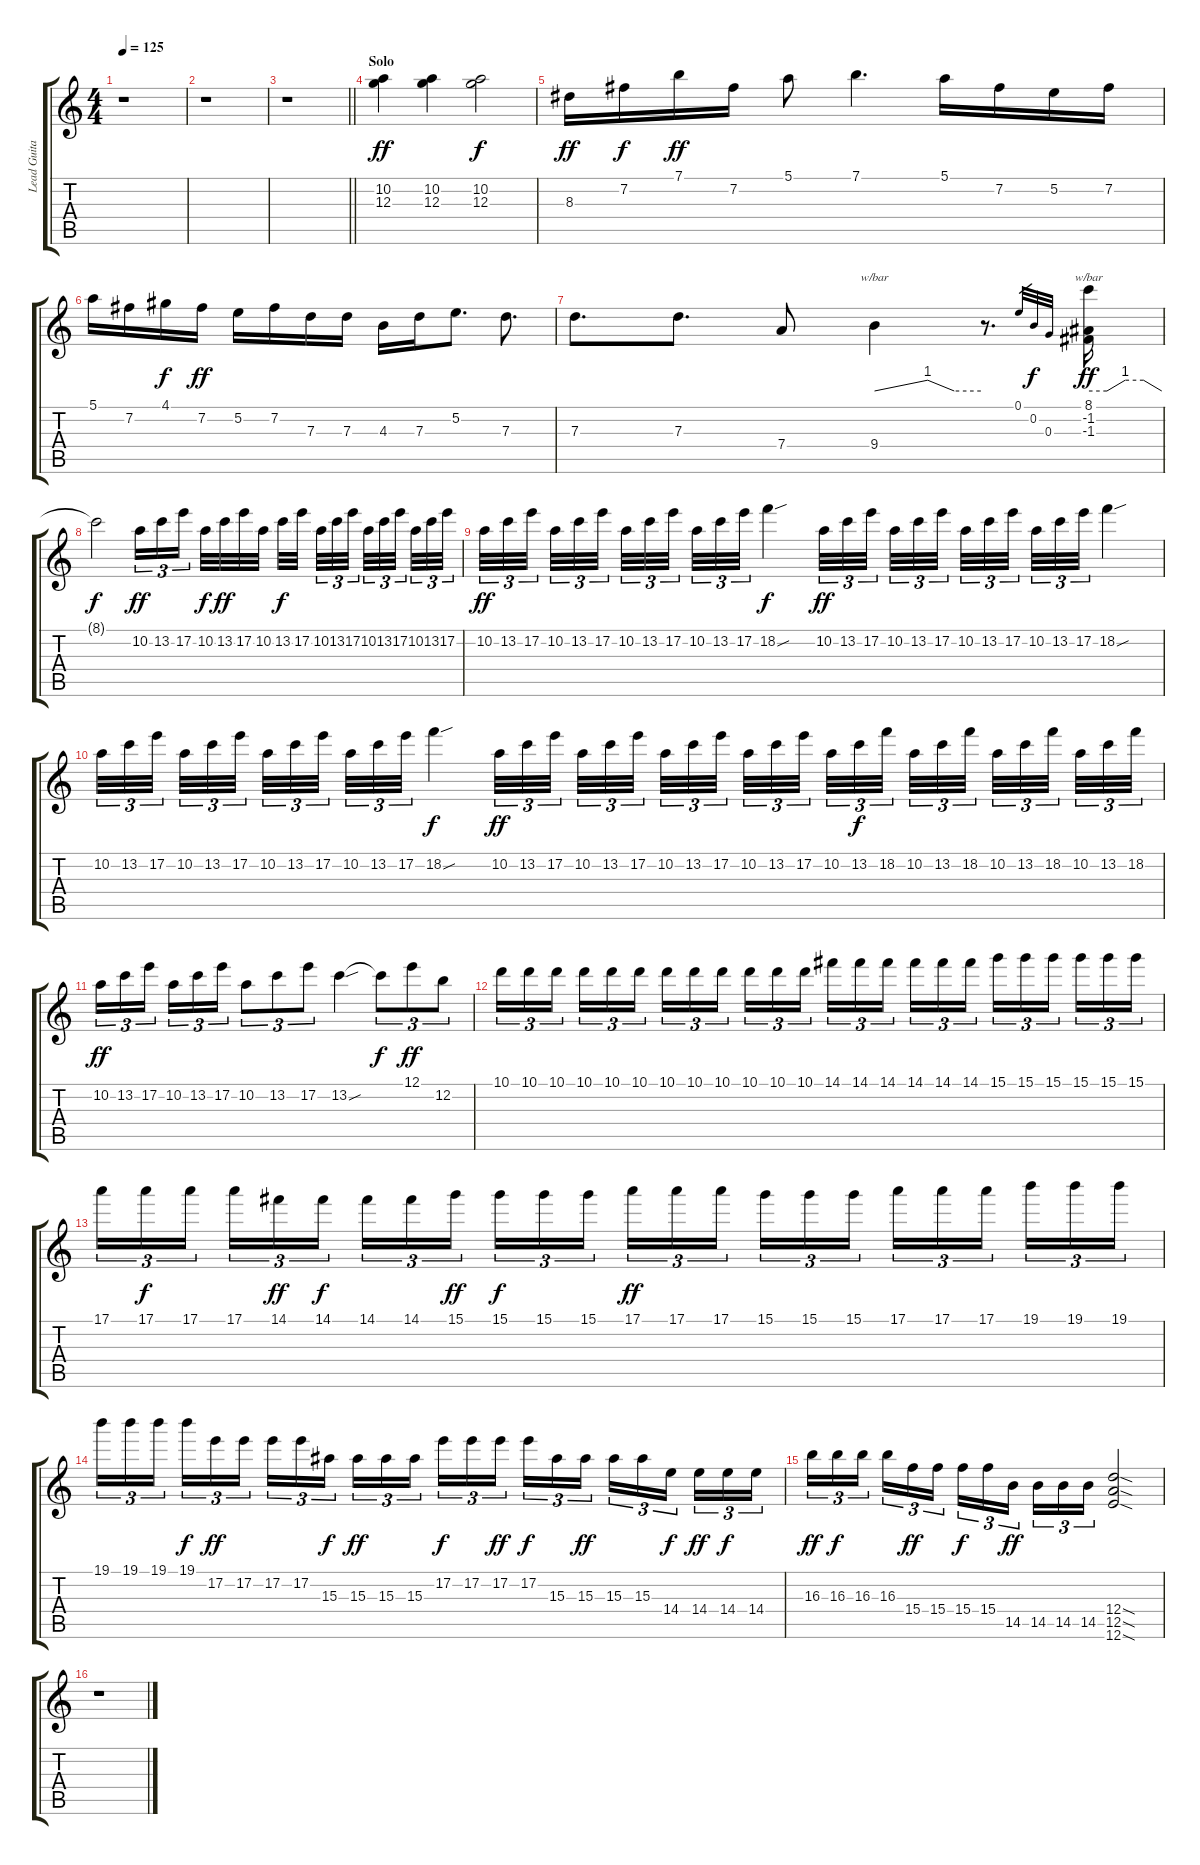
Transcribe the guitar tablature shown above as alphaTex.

\track ("Lead Guitar" "Lead Guita") {instrument overdrivenguitar}
\staff {score tabs}
\tuning (E4 B3 G3 D3 A2 E2) {hide}
\ts (4 4)
\tempo 125
\clef g2
\ks c
r.1{dy f} |
r.1 |
\barLineRight lightlight
r.1 |
\section ("" "Solo")
(10.2 12.3).4{dy ff instrument overdrivenguitar} (10.2 12.3).4 (10.2 12.3).2{dy f} |
8.3.16{dy ff} 7.2.16{dy f} 7.1.16{dy ff} 7.2.16 5.1.8 7.1.4{d} 5.1.16 7.2.16 5.2.16 7.2.16 |
5.1.16 7.2.16 4.1.16{dy f} 7.2.16{dy ff} 5.2.16 7.2.16 7.3.16 7.3.16 4.3.16 7.3.16 5.2.8{d} 7.3.8{d} |
7.3.8{d} 7.3.8{d} 7.4.8 9.4.4{tbe (custom default 0 0 30 4 45 0 60 0)} r.8{d} 0.1.32{gr} 0.2.32{gr dy f} 0.3.32{gr} (8.1 -1.2 -1.3).16{tbe (custom default 0 0 15 0 30 4 45 4 60 0) dy ff} |
8.1{t}.2{dy f} 10.2.16{tu (3 2) dy ff} 13.2.16{tu (3 2)} 17.2.16{tu (3 2) beam splitsecondary} 10.2.32{dy f} 13.2.32{dy ff} 17.2.32 10.2.32 13.2.32{dy f} 17.2.32{beam splitsecondary} 10.2.32{tu (3 2)} 13.2.32{tu (3 2)} 17.2.32{tu (3 2) beam splitsecondary} 10.2.32{tu (3 2)} 13.2.32{tu (3 2)} 17.2.32{tu (3 2) beam splitsecondary} 10.2.32{tu (3 2)} 13.2.32{tu (3 2)} 17.2.32{tu (3 2)} |
10.2.32{tu (3 2) dy ff} 13.2.32{tu (3 2)} 17.2.32{tu (3 2) beam splitsecondary} 10.2.32{tu (3 2)} 13.2.32{tu (3 2)} 17.2.32{tu (3 2) beam splitsecondary} 10.2.32{tu (3 2)} 13.2.32{tu (3 2)} 17.2.32{tu (3 2) beam splitsecondary} 10.2.32{tu (3 2)} 13.2.32{tu (3 2)} 17.2.32{tu (3 2)} 18.2{sou}.4{dy f} 10.2.32{tu (3 2) dy ff} 13.2.32{tu (3 2)} 17.2.32{tu (3 2) beam splitsecondary} 10.2.32{tu (3 2)} 13.2.32{tu (3 2)} 17.2.32{tu (3 2) beam splitsecondary} 10.2.32{tu (3 2)} 13.2.32{tu (3 2)} 17.2.32{tu (3 2) beam splitsecondary} 10.2.32{tu (3 2)} 13.2.32{tu (3 2)} 17.2.32{tu (3 2)} 18.2{sou}.4 |
10.2.32{tu (3 2)} 13.2.32{tu (3 2)} 17.2.32{tu (3 2) beam splitsecondary} 10.2.32{tu (3 2)} 13.2.32{tu (3 2)} 17.2.32{tu (3 2) beam splitsecondary} 10.2.32{tu (3 2)} 13.2.32{tu (3 2)} 17.2.32{tu (3 2) beam splitsecondary} 10.2.32{tu (3 2)} 13.2.32{tu (3 2)} 17.2.32{tu (3 2)} 18.2{sou}.4{dy f} 10.2.32{tu (3 2) dy ff} 13.2.32{tu (3 2)} 17.2.32{tu (3 2) beam splitsecondary} 10.2.32{tu (3 2)} 13.2.32{tu (3 2)} 17.2.32{tu (3 2) beam splitsecondary} 10.2.32{tu (3 2)} 13.2.32{tu (3 2)} 17.2.32{tu (3 2) beam splitsecondary} 10.2.32{tu (3 2)} 13.2.32{tu (3 2)} 17.2.32{tu (3 2)} 10.2.32{tu (3 2)} 13.2.32{tu (3 2) dy f} 18.2.32{tu (3 2) beam splitsecondary} 10.2.32{tu (3 2)} 13.2.32{tu (3 2)} 18.2.32{tu (3 2) beam splitsecondary} 10.2.32{tu (3 2)} 13.2.32{tu (3 2)} 18.2.32{tu (3 2) beam splitsecondary} 10.2.32{tu (3 2)} 13.2.32{tu (3 2)} 18.2.32{tu (3 2)} |
10.2.16{tu (3 2) dy ff} 13.2.16{tu (3 2)} 17.2.16{tu (3 2) beam splitsecondary} 10.2.16{tu (3 2)} 13.2.16{tu (3 2)} 17.2.16{tu (3 2)} 10.2.8{tu (3 2)} 13.2.8{tu (3 2)} 17.2.8{tu (3 2)} 13.2{sou}.4 13.2{t}.8{tu (3 2) dy f} 12.1.8{tu (3 2) dy ff} 12.2.8{tu (3 2)} |
10.1.16{tu (3 2)} 10.1.16{tu (3 2)} 10.1.16{tu (3 2) beam splitsecondary} 10.1.16{tu (3 2)} 10.1.16{tu (3 2)} 10.1.16{tu (3 2)} 10.1.16{tu (3 2)} 10.1.16{tu (3 2)} 10.1.16{tu (3 2) beam splitsecondary} 10.1.16{tu (3 2)} 10.1.16{tu (3 2)} 10.1.16{tu (3 2)} 14.1.16{tu (3 2)} 14.1.16{tu (3 2)} 14.1.16{tu (3 2) beam splitsecondary} 14.1.16{tu (3 2)} 14.1.16{tu (3 2)} 14.1.16{tu (3 2)} 15.1.16{tu (3 2)} 15.1.16{tu (3 2)} 15.1.16{tu (3 2) beam splitsecondary} 15.1.16{tu (3 2)} 15.1.16{tu (3 2)} 15.1.16{tu (3 2)} |
17.1.16{tu (3 2)} 17.1.16{tu (3 2) dy f} 17.1.16{tu (3 2) beam splitsecondary} 17.1.16{tu (3 2)} 14.1.16{tu (3 2) dy ff} 14.1.16{tu (3 2) dy f} 14.1.16{tu (3 2)} 14.1.16{tu (3 2)} 15.1.16{tu (3 2) dy ff beam splitsecondary} 15.1.16{tu (3 2) dy f} 15.1.16{tu (3 2)} 15.1.16{tu (3 2)} 17.1.16{tu (3 2) dy ff} 17.1.16{tu (3 2)} 17.1.16{tu (3 2) beam splitsecondary} 15.1.16{tu (3 2)} 15.1.16{tu (3 2)} 15.1.16{tu (3 2)} 17.1.16{tu (3 2)} 17.1.16{tu (3 2)} 17.1.16{tu (3 2) beam splitsecondary} 19.1.16{tu (3 2)} 19.1.16{tu (3 2)} 19.1.16{tu (3 2)} |
19.1.16{tu (3 2)} 19.1.16{tu (3 2)} 19.1.16{tu (3 2) beam splitsecondary} 19.1.16{tu (3 2) dy f} 17.2.16{tu (3 2) dy ff} 17.2.16{tu (3 2)} 17.2.16{tu (3 2)} 17.2.16{tu (3 2)} 15.3.16{tu (3 2) dy f beam splitsecondary} 15.3.16{tu (3 2) dy ff} 15.3.16{tu (3 2)} 15.3.16{tu (3 2)} 17.2.16{tu (3 2) dy f} 17.2.16{tu (3 2)} 17.2.16{tu (3 2) dy ff beam splitsecondary} 17.2.16{tu (3 2) dy f} 15.3.16{tu (3 2)} 15.3.16{tu (3 2) dy ff} 15.3.16{tu (3 2)} 15.3.16{tu (3 2)} 14.4.16{tu (3 2) dy f beam splitsecondary} 14.4.16{tu (3 2) dy ff} 14.4.16{tu (3 2) dy f} 14.4.16{tu (3 2)} |
16.3.16{tu (3 2) dy ff} 16.3.16{tu (3 2) dy f} 16.3.16{tu (3 2) beam splitsecondary} 16.3.16{tu (3 2)} 15.4.16{tu (3 2) dy ff} 15.4.16{tu (3 2)} 15.4.16{tu (3 2) dy f} 15.4.16{tu (3 2)} 14.5.16{tu (3 2) dy ff beam splitsecondary} 14.5.16{tu (3 2)} 14.5.16{tu (3 2)} 14.5.16{tu (3 2)} (12.4{sod} 12.5{sod} 12.6{sod}).2 |
r.1
